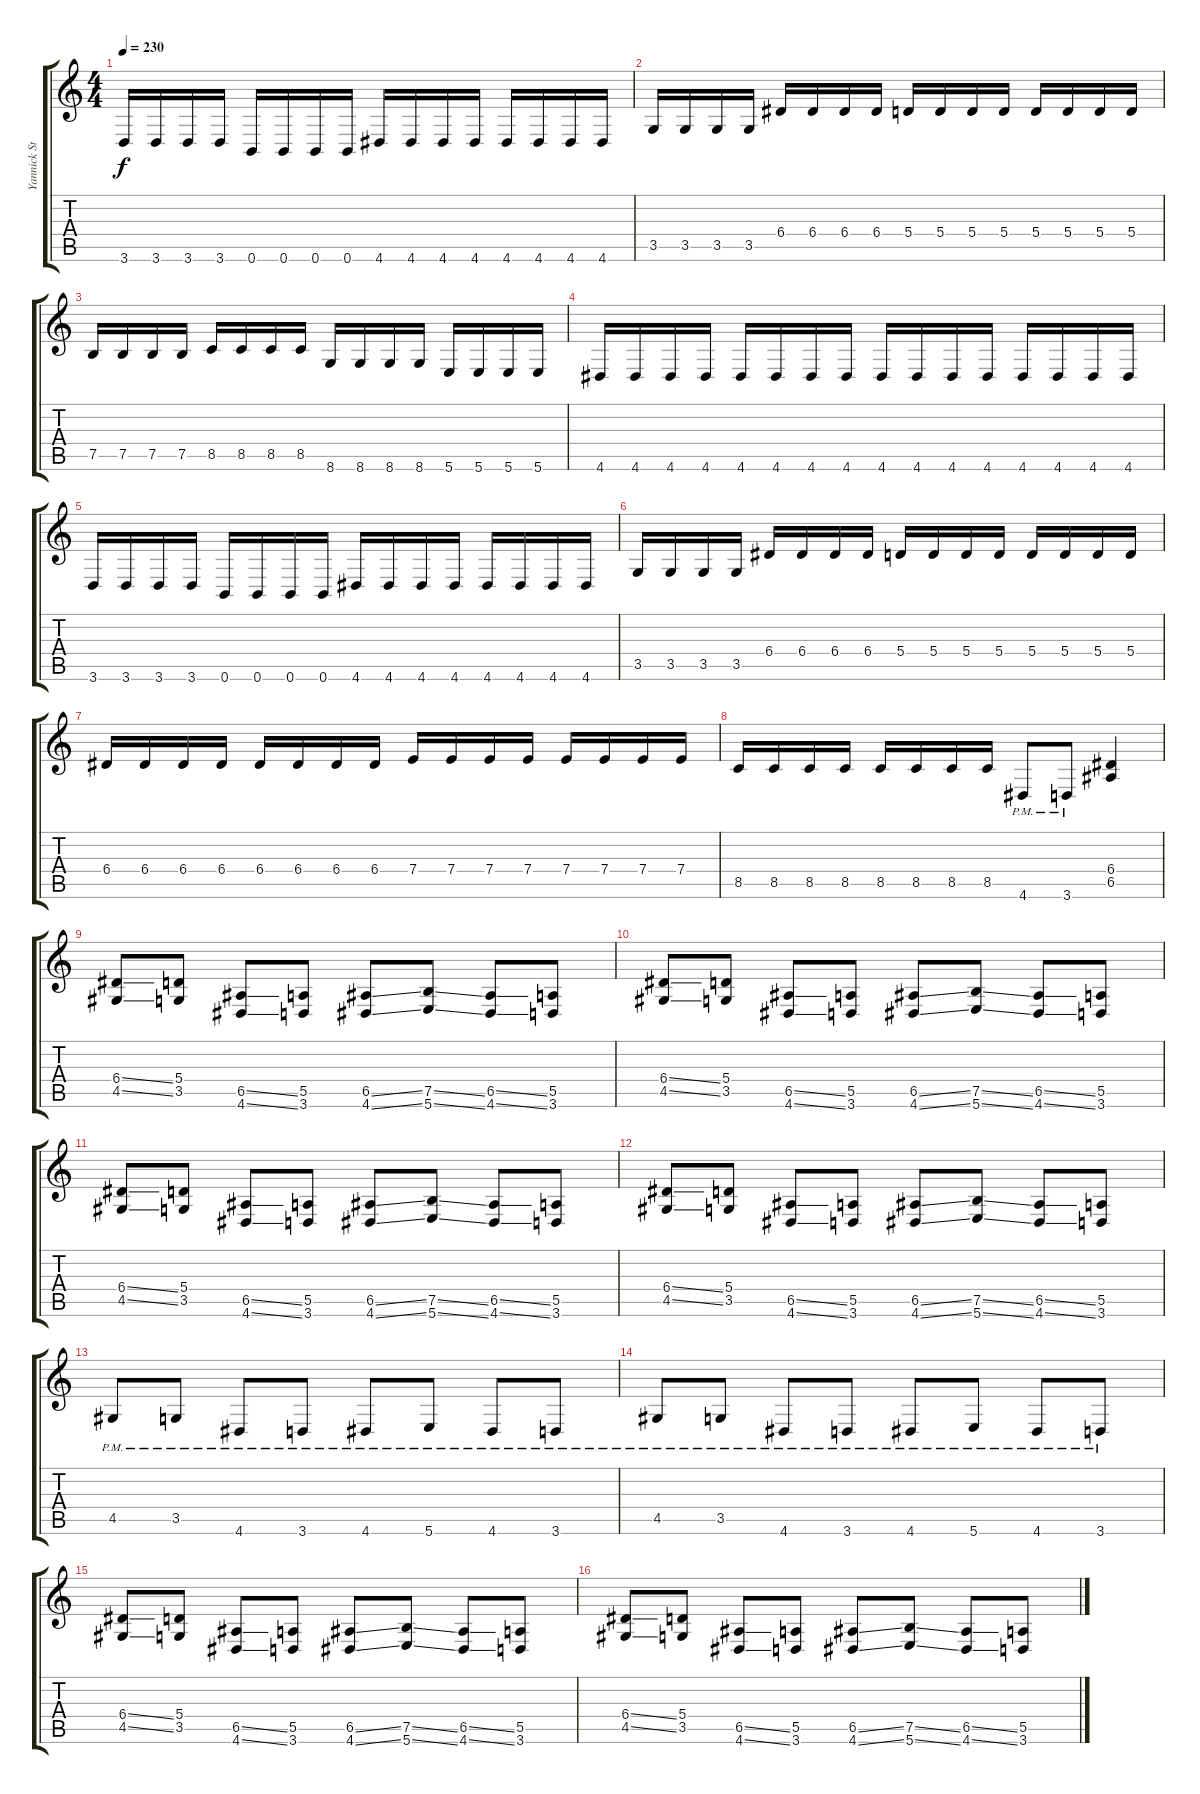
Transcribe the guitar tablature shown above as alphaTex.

\track ("Yannick St-Amand" "Yannick St") {instrument distortionguitar}
\staff {score tabs}
\tuning (B3 Gb3 D3 A2 E2 B1) {hide}
\ts (4 4)
\tempo 230
\clef g2
\ks c
3.6.16{dy f} 3.6.16 3.6.16 3.6.16 0.6.16 0.6.16 0.6.16 0.6.16 4.6.16 4.6.16 4.6.16 4.6.16 4.6.16 4.6.16 4.6.16 4.6.16 |
3.5.16 3.5.16 3.5.16 3.5.16 6.4.16 6.4.16 6.4.16 6.4.16 5.4.16 5.4.16 5.4.16 5.4.16 5.4.16 5.4.16 5.4.16 5.4.16 |
7.5.16 7.5.16 7.5.16 7.5.16 8.5.16 8.5.16 8.5.16 8.5.16 8.6.16 8.6.16 8.6.16 8.6.16 5.6.16 5.6.16 5.6.16 5.6.16 |
4.6.16 4.6.16 4.6.16 4.6.16 4.6.16 4.6.16 4.6.16 4.6.16 4.6.16 4.6.16 4.6.16 4.6.16 4.6.16 4.6.16 4.6.16 4.6.16 |
3.6.16 3.6.16 3.6.16 3.6.16 0.6.16 0.6.16 0.6.16 0.6.16 4.6.16 4.6.16 4.6.16 4.6.16 4.6.16 4.6.16 4.6.16 4.6.16 |
3.5.16 3.5.16 3.5.16 3.5.16 6.4.16 6.4.16 6.4.16 6.4.16 5.4.16 5.4.16 5.4.16 5.4.16 5.4.16 5.4.16 5.4.16 5.4.16 |
6.4.16 6.4.16 6.4.16 6.4.16 6.4.16 6.4.16 6.4.16 6.4.16 7.4.16 7.4.16 7.4.16 7.4.16 7.4.16 7.4.16 7.4.16 7.4.16 |
8.5.16 8.5.16 8.5.16 8.5.16 8.5.16 8.5.16 8.5.16 8.5.16 4.6{pm}.8 3.6{pm}.8 (6.4 6.5).4 |
(6.4{ss} 4.5{ss}).8 (5.4 3.5).8 (6.5{ss} 4.6{ss}).8 (5.5 3.6).8 (6.5{ss} 4.6{ss}).8 (7.5{ss} 5.6{ss}).8 (6.5{ss} 4.6{ss}).8 (5.5 3.6).8 |
(6.4{ss} 4.5{ss}).8 (5.4 3.5).8 (6.5{ss} 4.6{ss}).8 (5.5 3.6).8 (6.5{ss} 4.6{ss}).8 (7.5{ss} 5.6{ss}).8 (6.5{ss} 4.6{ss}).8 (5.5 3.6).8 |
(6.4{ss} 4.5{ss}).8 (5.4 3.5).8 (6.5{ss} 4.6{ss}).8 (5.5 3.6).8 (6.5{ss} 4.6{ss}).8 (7.5{ss} 5.6{ss}).8 (6.5{ss} 4.6{ss}).8 (5.5 3.6).8 |
(6.4{ss} 4.5{ss}).8 (5.4 3.5).8 (6.5{ss} 4.6{ss}).8 (5.5 3.6).8 (6.5{ss} 4.6{ss}).8 (7.5{ss} 5.6{ss}).8 (6.5{ss} 4.6{ss}).8 (5.5 3.6).8 |
4.5{pm}.8 3.5{pm}.8 4.6{pm}.8 3.6{pm}.8 4.6{pm}.8 5.6{pm}.8 4.6{pm}.8 3.6{pm}.8 |
4.5{pm}.8 3.5{pm}.8 4.6{pm}.8 3.6{pm}.8 4.6{pm}.8 5.6{pm}.8 4.6{pm}.8 3.6{pm}.8 |
(6.4{ss} 4.5{ss}).8 (5.4 3.5).8 (6.5{ss} 4.6{ss}).8 (5.5 3.6).8 (6.5{ss} 4.6{ss}).8 (7.5{ss} 5.6{ss}).8 (6.5{ss} 4.6{ss}).8 (5.5 3.6).8 |
(6.4{ss} 4.5{ss}).8 (5.4 3.5).8 (6.5{ss} 4.6{ss}).8 (5.5 3.6).8 (6.5{ss} 4.6{ss}).8 (7.5{ss} 5.6{ss}).8 (6.5{ss} 4.6{ss}).8 (5.5 3.6).8
